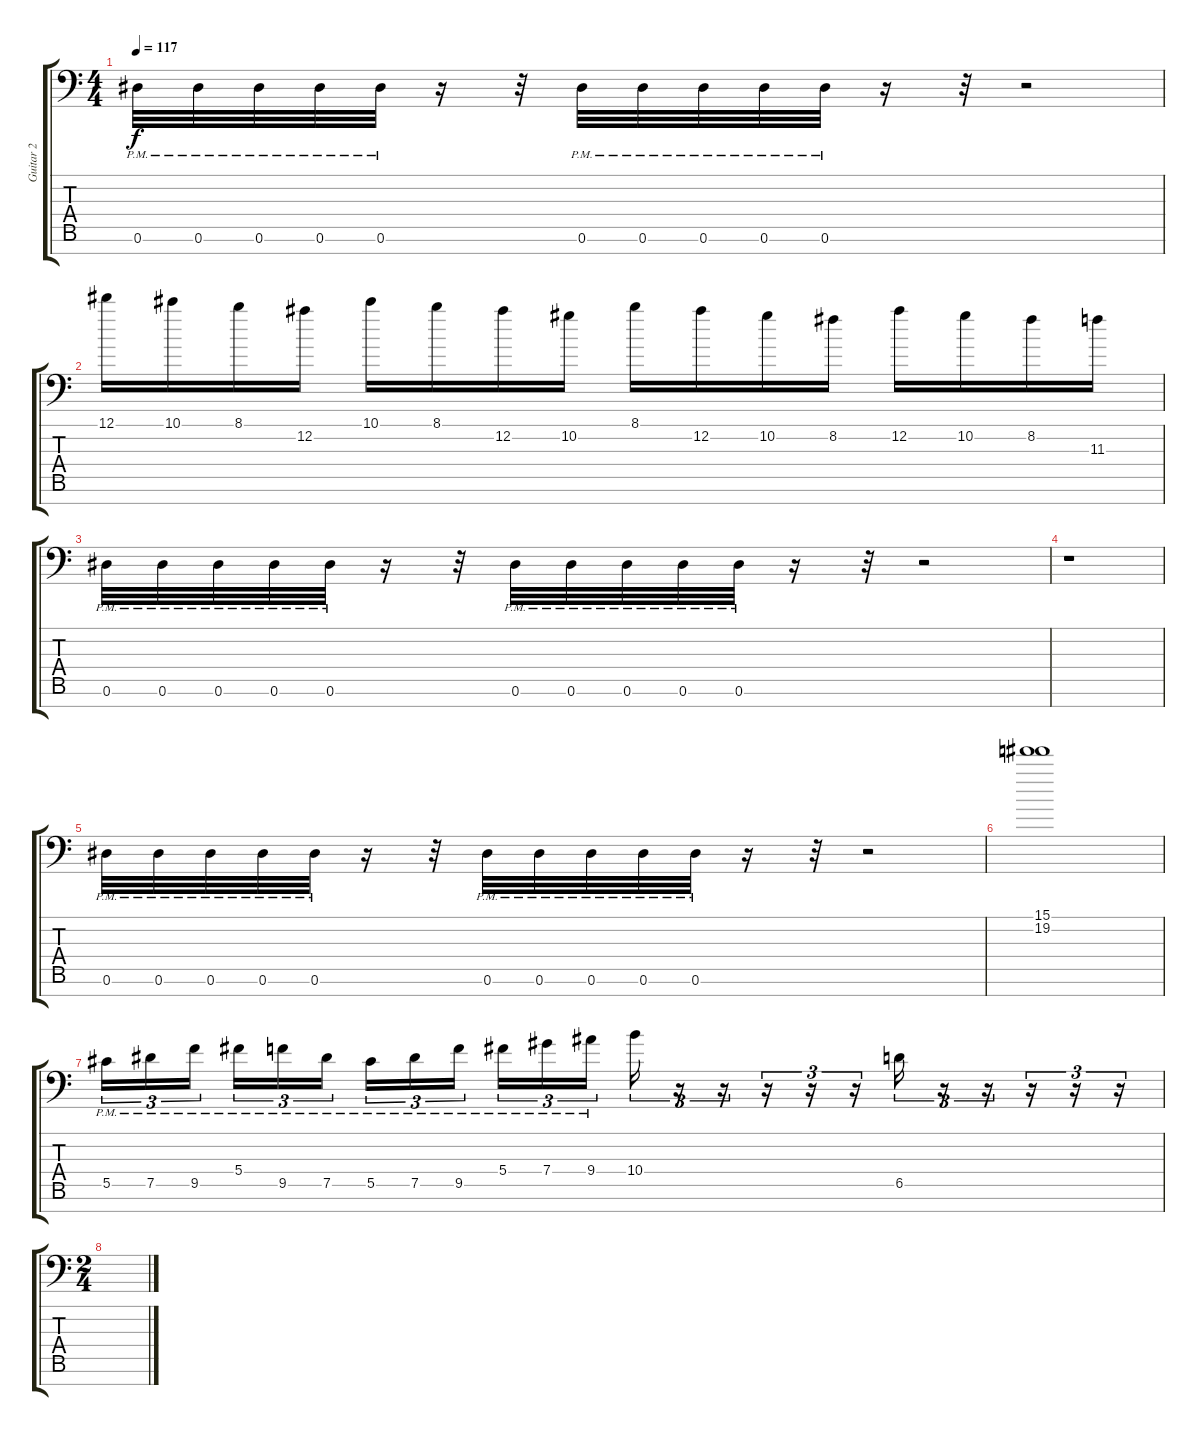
\track ("Guitar 2" "Guitar 2") {instrument distortionguitar}
\staff {score tabs}
\tuning (Eb4 Bb3 Gb3 Db3 Ab2 Eb2 Bb1) {hide}
\ts (4 4)
\tempo 117
\clef f4
\ks c
0.6{pm}.32{dy f} 0.6{pm}.32 0.6{pm}.32 0.6{pm}.32 0.6{pm}.32 r.16 r.32 0.6{pm}.32 0.6{pm}.32 0.6{pm}.32 0.6{pm}.32 0.6{pm}.32 r.16 r.32 r.2 |
12.1.16 10.1.16 8.1.16 12.2.16 10.1.16 8.1.16 12.2.16 10.2.16 8.1.16 12.2.16 10.2.16 8.2.16 12.2.16 10.2.16 8.2.16 11.3.16 |
0.6{pm}.32 0.6{pm}.32 0.6{pm}.32 0.6{pm}.32 0.6{pm}.32 r.16 r.32 0.6{pm}.32 0.6{pm}.32 0.6{pm}.32 0.6{pm}.32 0.6{pm}.32 r.16 r.32 r.2 |
r.1 |
0.6{pm}.32 0.6{pm}.32 0.6{pm}.32 0.6{pm}.32 0.6{pm}.32 r.16 r.32 0.6{pm}.32 0.6{pm}.32 0.6{pm}.32 0.6{pm}.32 0.6{pm}.32 r.16 r.32 r.2 |
(15.1 19.2).1 |
5.5{pm}.16{tu (3 2)} 7.5{pm}.16{tu (3 2)} 9.5{pm}.16{tu (3 2) beam splitsecondary} 5.4{pm}.16{tu (3 2)} 9.5{pm}.16{tu (3 2)} 7.5{pm}.16{tu (3 2)} 5.5{pm}.16{tu (3 2)} 7.5{pm}.16{tu (3 2)} 9.5{pm}.16{tu (3 2) beam splitsecondary} 5.4{pm}.16{tu (3 2)} 7.4{pm}.16{tu (3 2)} 9.4{pm}.16{tu (3 2)} 10.4.16{tu (3 2)} r.16{tu (3 2)} r.16{tu (3 2)} r.16{tu (3 2)} r.16{tu (3 2)} r.16{tu (3 2)} 6.5.16{tu (3 2)} r.16{tu (3 2)} r.16{tu (3 2)} r.16{tu (3 2)} r.16{tu (3 2)} r.16{tu (3 2)} |
\ts (2 4)
